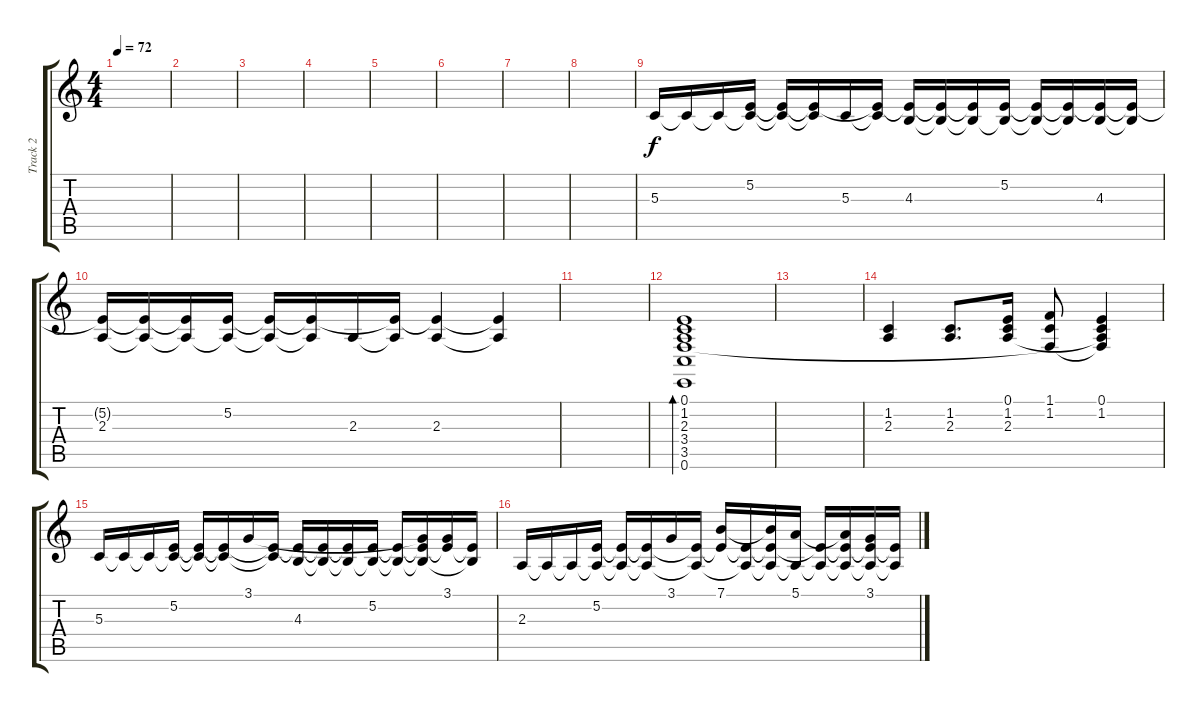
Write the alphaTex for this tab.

\track ("Track 2" "Track 2") {instrument brightacousticpiano}
\staff {score tabs}
\tuning (E4 B3 G3 D3 A2 E2) {hide}
\ts (4 4)
\tempo 72
\clef g2
\ks c
|
|
|
|
|
|
|
|
5.3.16 5.3{t}.16 5.3{t}.16 (5.2 5.3{t}).16 (5.2{t} 5.3{t}).16 (5.2{t} 5.3{t}).16 5.3.16 (5.2{t} 5.3{t}).16 (5.2{t} 4.3).16 (5.2{t} 4.3{t}).16 (5.2{t} 4.3{t}).16 (5.2 4.3{t}).16 (5.2{t} 4.3{t}).16 (5.2{t} 4.3{t}).16 (5.2{t} 4.3).16 (5.2{t} 4.3{t}).16 |
(5.2{t} 2.3).16 (5.2{t} 2.3{t}).16 (5.2{t} 2.3{t}).16 (5.2 2.3{t}).16 (5.2{t} 2.3{t}).16 (5.2{t} 2.3{t}).16 2.3.16 (5.2{t} 2.3{t}).16 (5.2{t} 2.3).4 (5.2{t} 2.3{t}).4 |
|
(0.1 1.2 2.3 3.4 3.5 0.6).1{bd 240 txt ""} |
|
(1.2 2.3).4 (1.2 2.3).8{d} (0.1 1.2 2.3).16 (1.1 1.2 3.4{t}).8 (0.1 1.2 2.3{t} 3.4{t}).4 |
5.3.16 5.3{t}.16 5.3{t}.16 (5.2 5.3{t}).16 (5.2{t} 5.3{t}).16 (5.2{t} 5.3{t}).16 3.1.16 (5.2{t} 5.3{t}).16 (5.2{t} 4.3).16 (5.2{t} 4.3{t}).16 (5.2{t} 4.3{t}).16 (5.2 4.3{t}).16 (5.2{t} 4.3{t}).16 (3.1{t} 5.2{t} 4.3{t}).16 (3.1 5.2{t}).16 (5.2{t} 4.3{t}).16 |
2.3.16 2.3{t}.16 2.3{t}.16 (5.2 2.3{t}).16 (5.2{t} 2.3{t}).16 (5.2{t} 2.3{t}).16 3.1.16 (5.2{t} 2.3{t}).16 (7.1 5.2{t}).16 (5.2{t} 2.3{t}).16 (7.1{t} 5.2{t} 2.3{t}).16 (5.1 2.3{t}).16 (5.2{t} 2.3{t}).16 (5.1{t} 5.2{t} 2.3{t}).16 (3.1 5.2{t} 2.3{t}).16 (5.2{t} 2.3{t}).16
